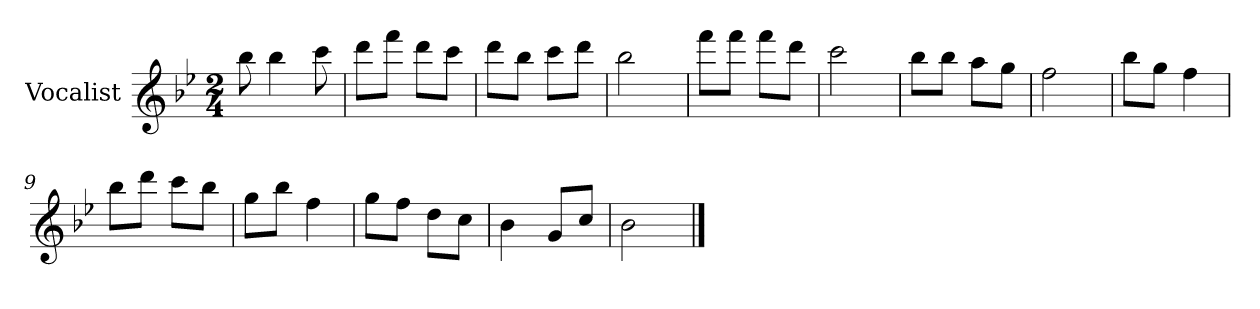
**kern
*part1
*staff1
*I"Vocalist
*k[b-e-]
*B-:
*M2/4
=
8bb-
4bb-
8ccc
=1
8dddL
8fffJ
8dddL
8cccJ
=2
8dddL
8bb-J
8cccL
8dddJ
=3
2bb-
=4
8fffL
8fffJ
8fffL
8dddJ
=5
2ccc
=6
8bb-L
8bb-J
8aaL
8ggJ
=7
2ff
=8
8bb-L
8ggJ
4ff
=9
8bb-L
8dddJ
8cccL
8bb-J
=10
8ggL
8bb-J
4ff
=11
8ggL
8ffJ
8ddL
8ccJ
=12
4b-
8gL
8ccJ
=13
2b-
==
*-
